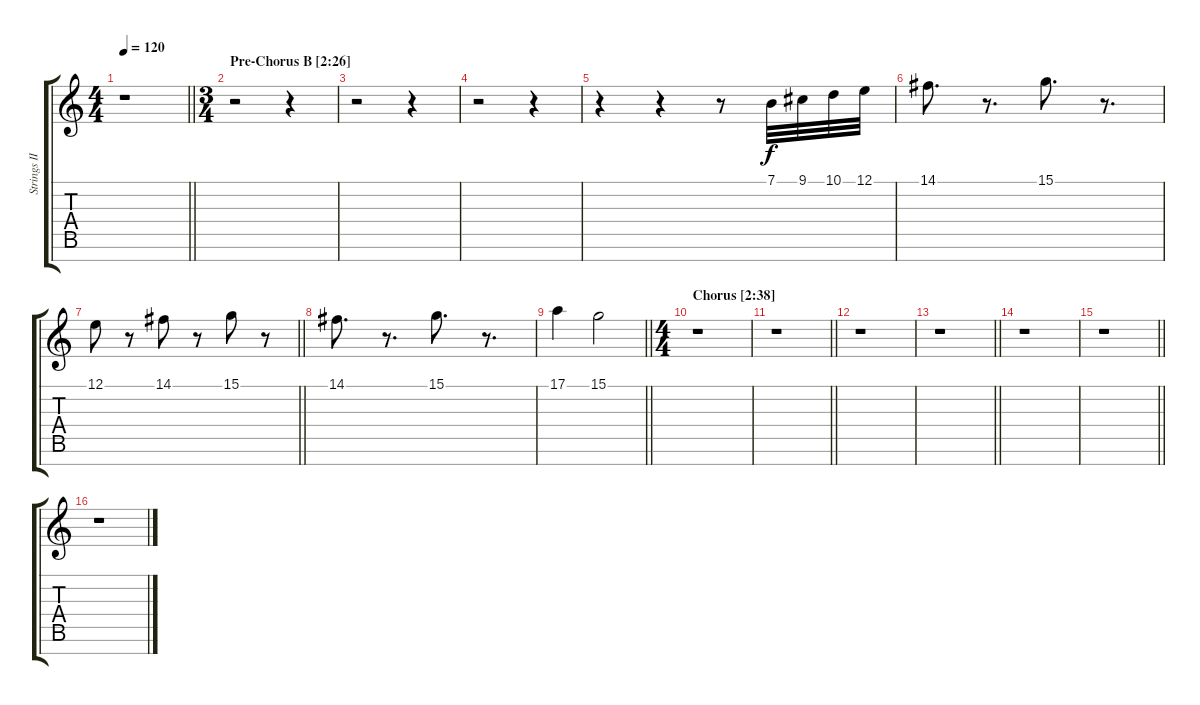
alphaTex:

\track ("Strings II" "Strings II") {instrument stringensemble1}
\staff {score tabs}
\tuning (E4 B3 G3 D3 A2 E2 B1) {hide}
\ts (4 4)
\tempo 120
\clef g2
\barLineRight lightlight
\ks c
r.1{dy f} |
\ts (3 4)
\section ("" "Pre-Chorus B [2:26]")
r.2 r.4 |
r.2 r.4 |
r.2 r.4 |
r.4 r.4 r.8 7.1.32{volume 13 instrument stringensemble1} 9.1.32 10.1.32 12.1.32 |
14.1.8{d} r.8{d} 15.1.8{d} r.8{d} |
\barLineRight lightlight
12.1.8 r.8 14.1.8 r.8 15.1.8 r.8 |
14.1.8{d} r.8{d} 15.1.8{d} r.8{d} |
\barLineRight lightlight
17.1.4 15.1.2 |
\ts (4 4)
\section ("" "Chorus [2:38]")
r.1 |
\barLineRight lightlight
r.1 |
r.1 |
\barLineRight lightlight
r.1 |
r.1 |
\barLineRight lightlight
r.1 |
r.1
